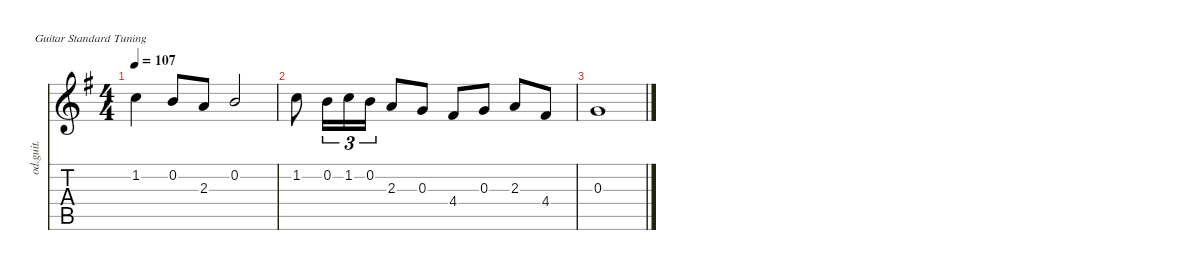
\defaultSystemsLayout 4
\hideDynamics
\bracketExtendMode nobrackets
\track ("Overdriven Guitar" "od.guit.") {instrument overdrivenguitar}
\staff {score tabs}
\tuning (E4 B3 G3 D3 A2 E2)
\ts (4 4)
\tempo 107
\clef g2
\ks g
1.2{acc forcenatural}.4{dy mf beam Down} 0.2{acc forcenatural}.8{beam Up} 2.3{acc forcenatural}.8{beam Up} 0.2{acc forcenatural}.2{beam Up} |
1.2{acc forcenatural}.8{beam Down} 0.2{acc forcenatural}.16{tu (3 2) beam Down} 1.2{acc forcenatural}.16{tu (3 2) beam Down} 0.2{acc forcenatural}.16{tu (3 2) beam Down} 2.3{acc forcenatural}.8{beam Up} 0.3{acc forcenatural}.8{beam Up} 4.4{acc #}.8{beam Up} 0.3{acc forcenatural}.8{beam Up} 2.3{acc forcenatural}.8{beam Up} 4.4{acc #}.8{beam Up} |
0.3{acc forcenatural}.1{beam Up}
